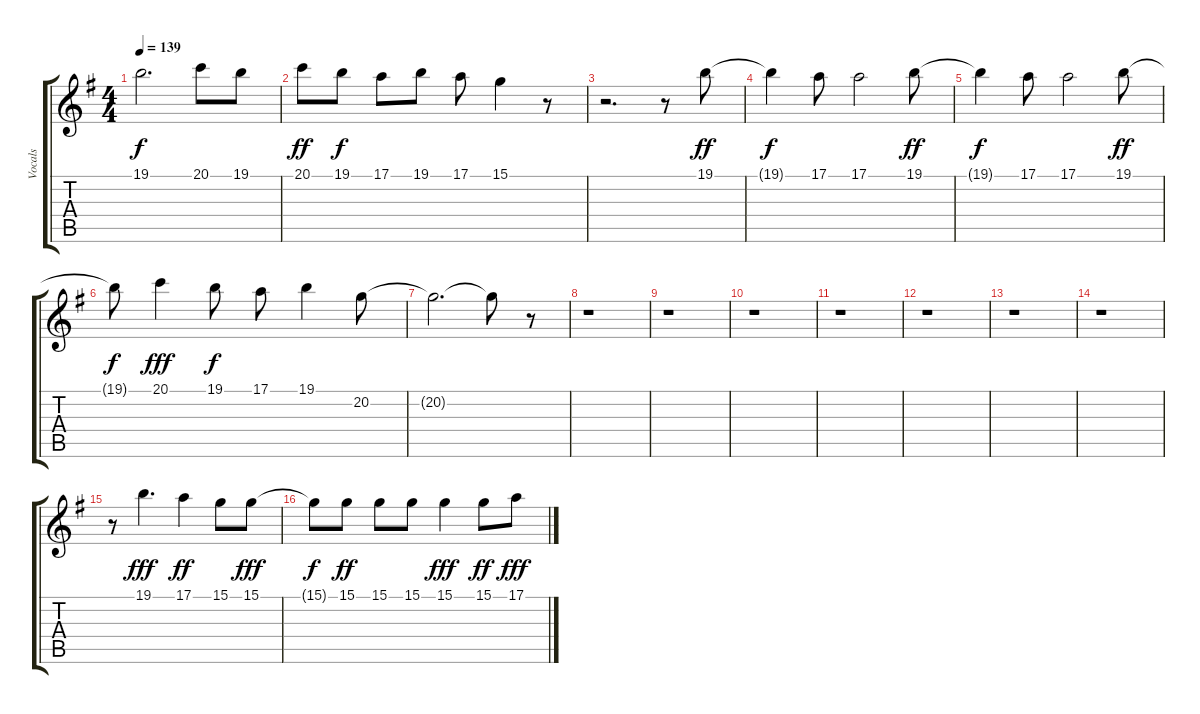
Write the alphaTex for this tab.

\track ("Vocals" "Vocals") {instrument flute}
\staff {score tabs}
\tuning (E4 B3 G3 D3 A2 E2) {hide}
\ts (4 4)
\tempo 139
\clef g2
\ks g
19.1{t}.2{d dy f} 20.1.8 19.1.8 |
20.1.8{dy ff} 19.1.8{dy f} 17.1.8 19.1.8 17.1.8 15.1.4 r.8 |
r.2{d} r.8 19.1.8{dy ff} |
19.1{t}.4{dy f} 17.1.8 17.1.2 19.1.8{dy ff} |
19.1{t}.4{dy f} 17.1.8 17.1.2 19.1.8{dy ff} |
19.1{t}.8{dy f} 20.1.4{dy fff} 19.1.8{dy f} 17.1.8 19.1.4 20.2.8 |
20.2{t}.2{d} 20.2{t}.8 r.8 |
r.1 |
r.1 |
r.1 |
r.1 |
r.1 |
r.1 |
r.1 |
r.8 19.1.4{d dy fff} 17.1.4{dy ff volume 15} 15.1.8{volume 14} 15.1.8{dy fff} |
15.1{t}.8{dy f} 15.1.8{dy ff} 15.1.8 15.1.8 15.1.4{dy fff} 15.1.8{dy ff} 17.1.8{dy fff}
